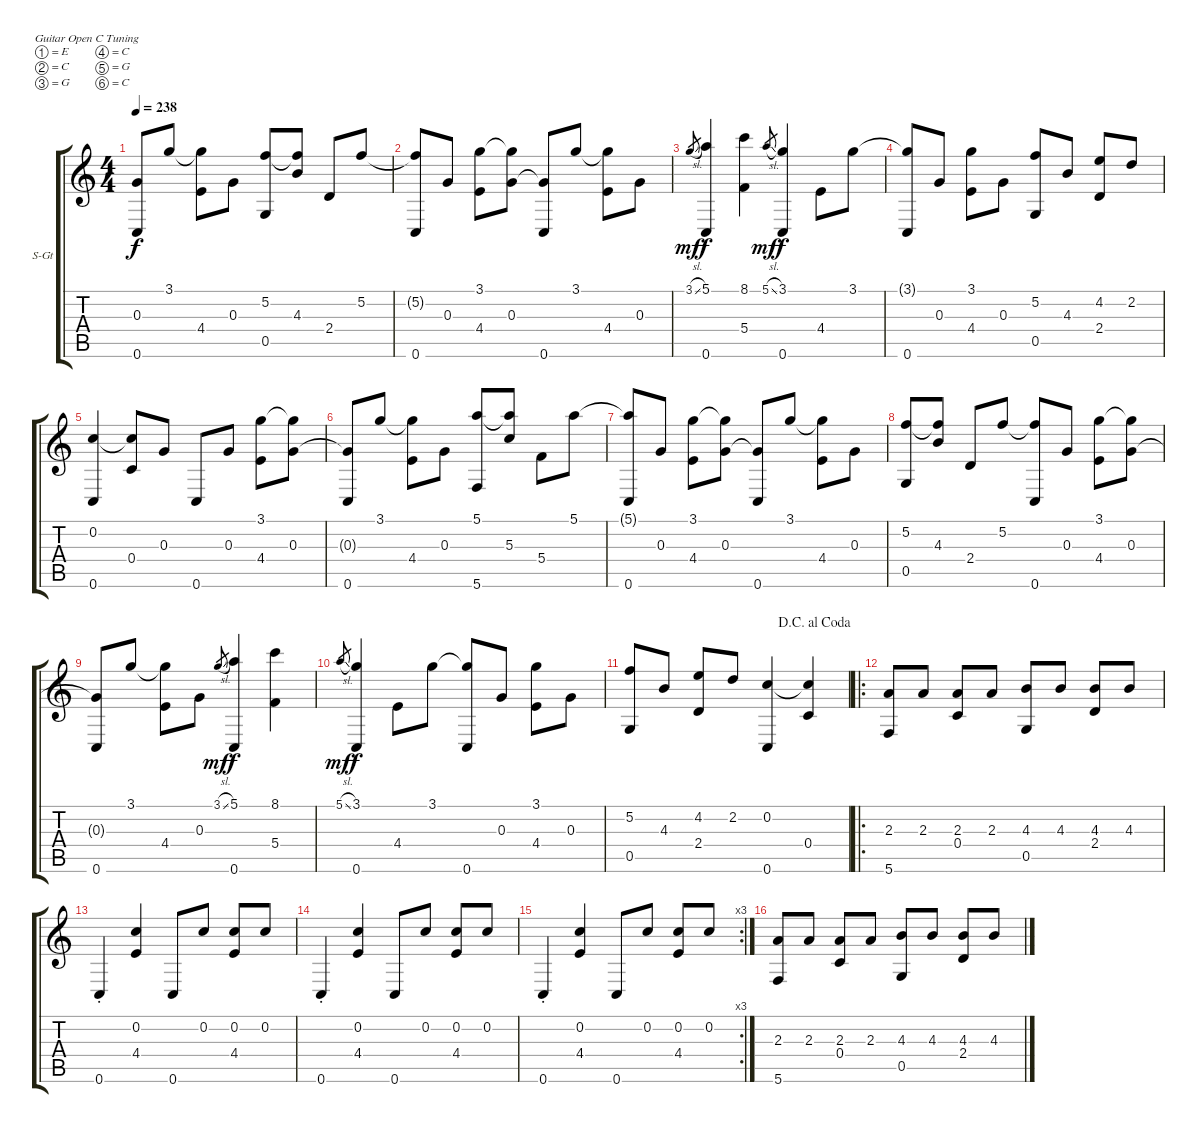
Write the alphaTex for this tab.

\bracketExtendMode groupsimilarinstruments
\firstSystemTrackNameOrientation horizontal
\otherSystemsTrackNameOrientation horizontal
\track ("Òô¹ì 1" "S-Gt") {instrument acousticguitarsteel}
\staff {score tabs}
\tuning (E4 C4 G3 C3 G2 C2)
\ts (4 4)
\tempo 238
\clef g2
\ks c
(0.3{t} 0.6).8{dy f} 3.1.8 (3.1{t} 4.4).8 0.3.8 (5.2 0.5).8 (5.2{t} 4.3).8 2.4.8 5.2.8 |
(5.2{t} 0.6).8 0.3.8 (3.1 4.4).8 (3.1{t} 0.3).8 (0.3{t} 0.6).8 3.1.8 (3.1{t} 4.4).8 0.3.8 |
3.1{sl}.8{gr dy mf} (5.1 0.6).4{dy f} (8.1 5.4).4 5.1{sl}.8{gr dy mf} (3.1 0.6).4{dy f} 4.4.8 3.1.8 |
(3.1{t} 0.6).8 0.3.8 (3.1 4.4).8 0.3.8 (5.2 0.5).8 4.3.8 (4.2 2.4).8 2.2.8 |
(0.2 0.6).4 (0.2{t} 0.4).8 0.3.8 0.6.8 0.3.8 (3.1 4.4).8 (3.1{t} 0.3).8 |
(0.3{t} 0.6).8 3.1.8 (3.1{t} 4.4).8 0.3.8 (5.1 5.6).8 (5.1{t} 5.3).8 5.4.8 5.1.8 |
(5.1{t} 0.6).8 0.3.8 (3.1 4.4).8 (3.1{t} 0.3).8 (0.3{t} 0.6).8 3.1.8 (3.1{t} 4.4).8 0.3.8 |
(5.2 0.5).8 (5.2{t} 4.3).8 2.4.8 5.2.8 (5.2{t} 0.6).8 0.3.8 (3.1 4.4).8 (3.1{t} 0.3).8 |
(0.3{t} 0.6).8 3.1.8 (3.1{t} 4.4).8 0.3.8 3.1{sl}.8{gr dy mf} (5.1 0.6).4{dy f} (8.1 5.4).4 |
5.1{sl}.8{gr dy mf} (3.1 0.6).4{dy f} 4.4.8 3.1.8 (3.1{t} 0.6).8 0.3.8 (3.1 4.4).8 0.3.8 |
\jump dacapoalcoda
(5.2 0.5).8 4.3.8 (4.2 2.4).8 2.2.8 (0.2 0.6).4 (0.2{t} 0.4).4 |
\ro
(2.3 5.6).8 2.3.8 (2.3 0.4).8 2.3.8 (4.3 0.5).8 4.3.8 (4.3 2.4).8 4.3.8 |
0.6{st}.4 (0.2 4.4).4 0.6.8 0.2.8 (0.2 4.4).8 0.2.8 |
0.6{st}.4 (0.2 4.4).4 0.6.8 0.2.8 (0.2 4.4).8 0.2.8 |
\rc 3
0.6{st}.4 (0.2 4.4).4 0.6.8 0.2.8 (0.2 4.4).8 0.2.8 |
(2.3 5.6).8 2.3.8 (2.3 0.4).8 2.3.8 (4.3 0.5).8 4.3.8 (4.3 2.4).8 4.3.8
